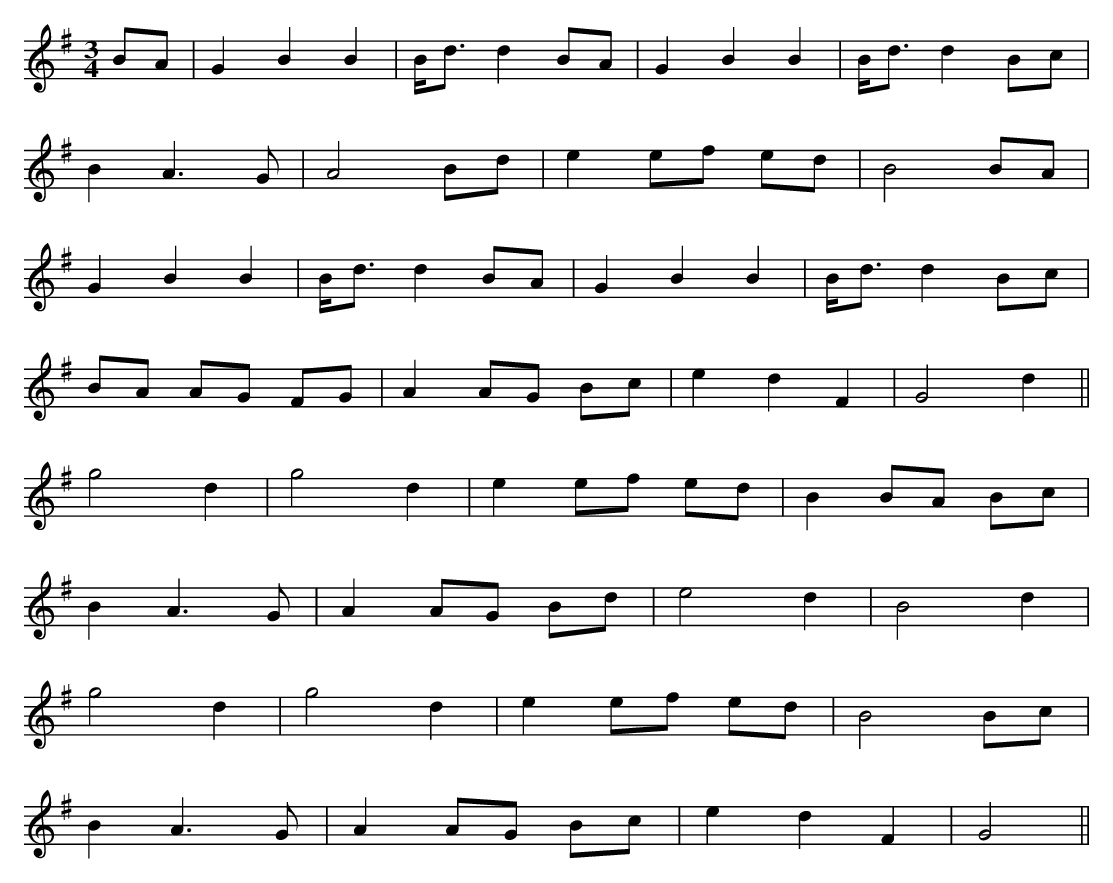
X:1
M:3/4
K:G
BA|G2 B2 B2|B<d d2 BA|G2 B2 B2|B<d d2 Bc|
B2 A3G|A4 Bd|e2 ef ed|B4BA|
G2 B2 B2|B<d d2 BA|G2 B2 B2|B<d d2 Bc|
BA AG FG|A2 AG Bc|e2 d2 F2|G4 d2||
g4 d2|g4 d2|e2 ef ed|B2 BA Bc|
B2 A3G|A2 AG Bd|e4 d2|B4 d2|
g4 d2|g4 d2|e2 ef ed|B4 Bc|
B2 A3G|A2 AG Bc|e2 d2 F2|G4||
